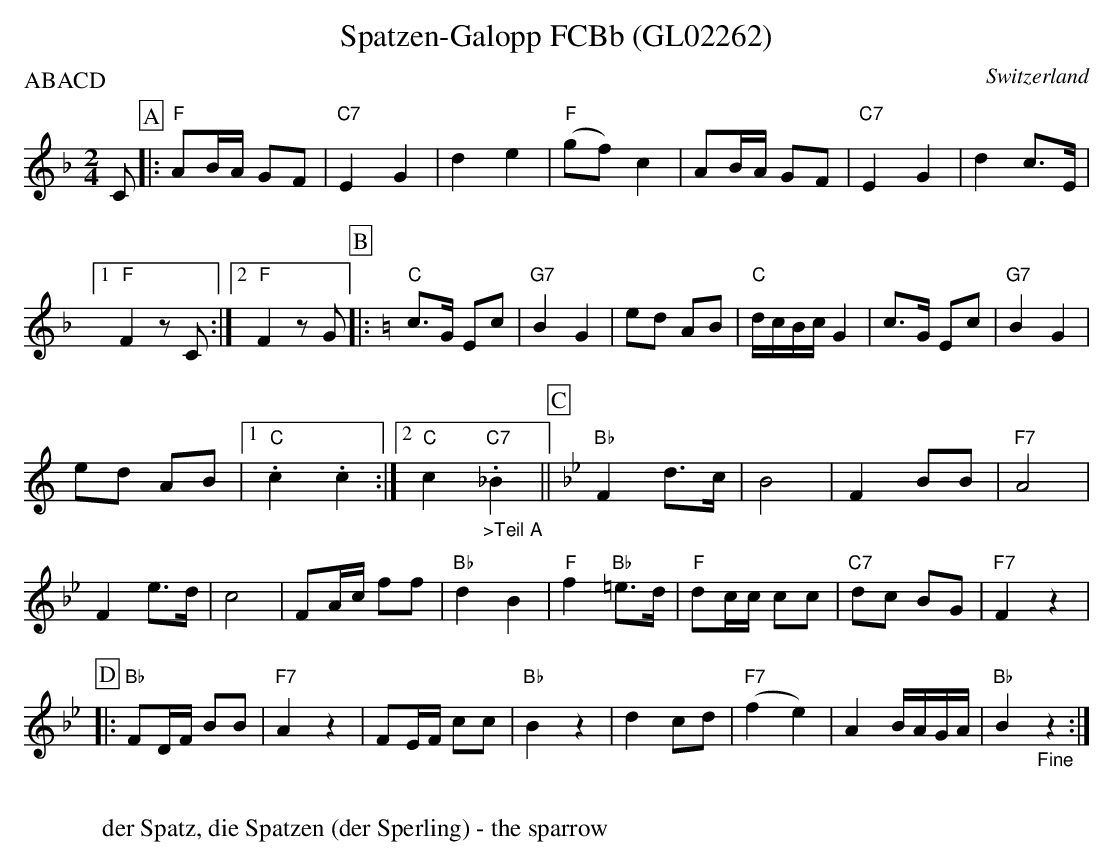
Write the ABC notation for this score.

X:1
T:Spatzen-Galopp FCBb (GL02262)
O:Switzerland
P:ABACD
M:2/4
L:1/8
K:F major
C [P:A] |: "F"AB/A/ GF | "C7"E2G2 | d2e2 | ("F"gf)c2 | AB/A/ GF | "C7"E2G2 | d2 c>E |1
"F"F2zC :|2 "F"F2zG [P:B] |: [K:C] "C"c>G Ec | "G7"B2G2 | ed AB | "C"d/c/B/c/ G2 | c>G Ec | "G7"B2G2 |
ed AB |1 "C".c2.c2 :|2 "C"c2"_>Teil A""C7"._B2 || [P:C] [K:Bb] "Bb"F2 d>c | B4 | F2BB | "F7"A4 |
F2 e>d | c4 | FA/c/ ff | "Bb"d2B2 | "F"f2 "Bb"=e>d | "F"dc/c/ cc | "C7"dc BG | "F7"F2z2 |
[P:D] |: "Bb"FD/F/ BB | "F7"A2z2 | FE/F/ cc | "Bb"B2z2 | d2cd | ("F7"f2e2) | A2 B/A/G/A/ | "Bb"B2"_Fine"z2 :|
W:
W:der Spatz, die Spatzen (der Sperling) - the sparrow
